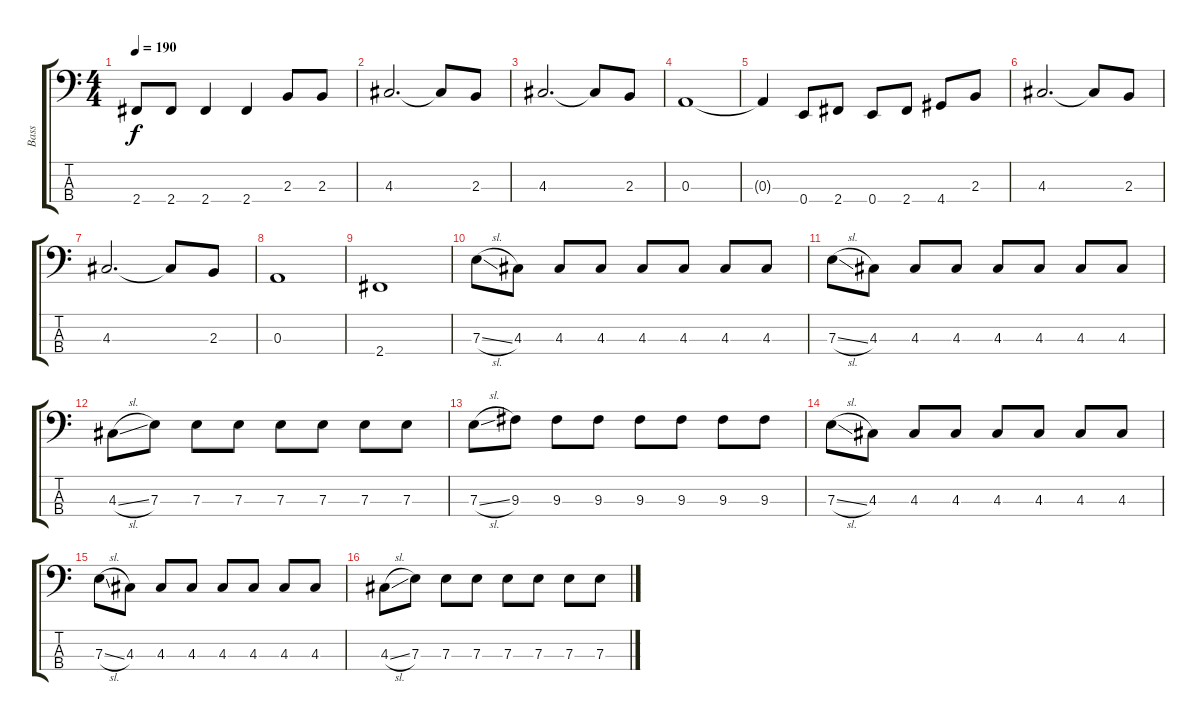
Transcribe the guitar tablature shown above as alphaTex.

\track ("Bass" "Bass") {instrument electricbassfinger}
\staff {score tabs}
\tuning (G2 D2 A1 E1) {hide}
\ts (4 4)
\tempo 190
\clef f4
\ks c
2.4{t}.8{dy f} 2.4.8 2.4.4 2.4.4 2.3.8 2.3.8 |
4.3.2{d} 4.3{t}.8 2.3.8 |
4.3.2{d} 4.3{t}.8 2.3.8 |
0.3.1 |
0.3{t}.4 0.4.8 2.4.8 0.4.8 2.4.8 4.4.8 2.3.8 |
4.3.2{d} 4.3{t}.8 2.3.8 |
4.3.2{d} 4.3{t}.8 2.3.8 |
0.3.1 |
2.4.1 |
7.3{sl}.8 4.3.8 4.3.8 4.3.8 4.3.8 4.3.8 4.3.8 4.3.8 |
7.3{sl}.8 4.3.8 4.3.8 4.3.8 4.3.8 4.3.8 4.3.8 4.3.8 |
4.3{sl}.8 7.3.8 7.3.8 7.3.8 7.3.8 7.3.8 7.3.8 7.3.8 |
7.3{sl}.8 9.3.8 9.3.8 9.3.8 9.3.8 9.3.8 9.3.8 9.3.8 |
7.3{sl}.8 4.3.8 4.3.8 4.3.8 4.3.8 4.3.8 4.3.8 4.3.8 |
7.3{sl}.8 4.3.8 4.3.8 4.3.8 4.3.8 4.3.8 4.3.8 4.3.8 |
4.3{sl}.8 7.3.8 7.3.8 7.3.8 7.3.8 7.3.8 7.3.8 7.3.8
